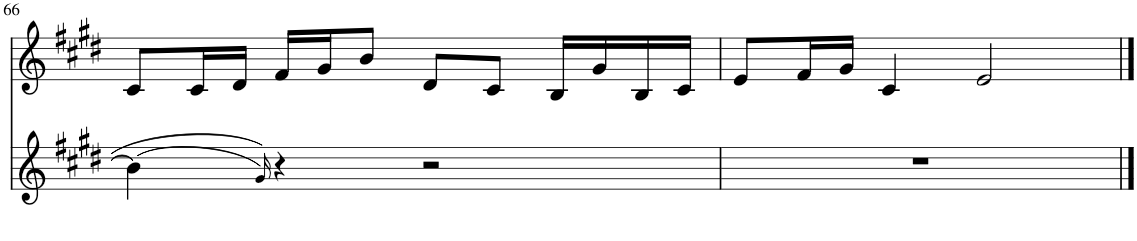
**kern	**kern
*part2	*part1
*staff2	*staff1
*I"Piano	*I"Piano
*I'Pno	*I'Pno
!!LO:PB:g=z
*clefG2	*clefG2
*k[f#c#g#d#]	*k[f#c#g#d#]
*M4/4	*M4/4
=66	=66
(4b\]	8c#/L
.	16c#/L
.	16d#/JJ
16qg#/)	.
4r	16f#/LL
.	16g#/J
.	8b/J
2r	8d#/L
.	8c#/J
.	16B/LL
.	16g#/
.	16B/
.	16c#/JJ
=67	=67
1r	8e/L
.	16f#/L
.	16g#/JJ
.	4c#/
.	2e/
==	==
*-	*-
